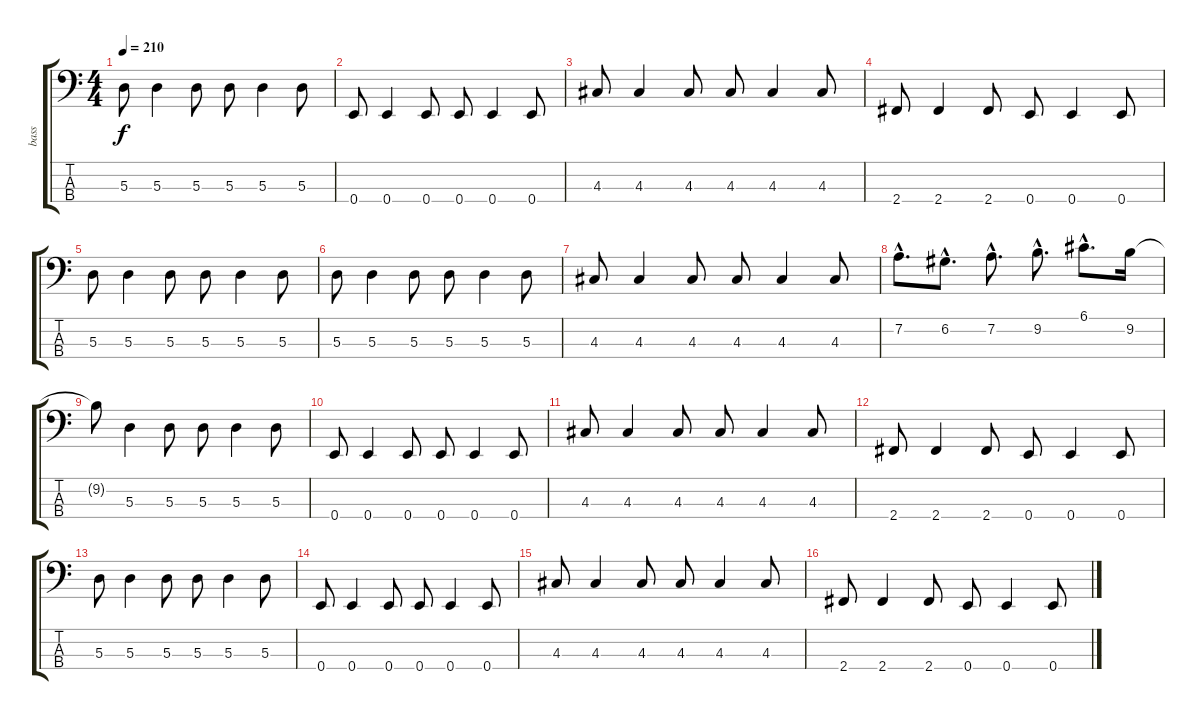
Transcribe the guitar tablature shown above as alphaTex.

\track ("bass" "bass") {instrument electricbassfinger}
\staff {score tabs}
\tuning (G2 D2 A1 E1) {hide}
\ts (4 4)
\tempo 210
\clef f4
\ks c
5.3.8{dy f} 5.3.4 5.3.8 5.3.8 5.3.4 5.3.8 |
0.4.8 0.4.4 0.4.8 0.4.8 0.4.4 0.4.8 |
4.3.8 4.3.4 4.3.8 4.3.8 4.3.4 4.3.8 |
2.4.8 2.4.4 2.4.8 0.4.8 0.4.4 0.4.8 |
5.3.8 5.3.4 5.3.8 5.3.8 5.3.4 5.3.8 |
5.3.8 5.3.4 5.3.8 5.3.8 5.3.4 5.3.8 |
4.3.8 4.3.4 4.3.8 4.3.8 4.3.4 4.3.8 |
7.2{hac}.8{d} 6.2{hac}.8{d} 7.2{hac}.8{d} 9.2{hac}.8{d} 6.1{hac}.8{d} 9.2.16 |
\section ("" "")
9.2{t}.8 5.3.4 5.3.8 5.3.8 5.3.4 5.3.8 |
0.4.8 0.4.4 0.4.8 0.4.8 0.4.4 0.4.8 |
4.3.8 4.3.4 4.3.8 4.3.8 4.3.4 4.3.8 |
2.4.8 2.4.4 2.4.8 0.4.8 0.4.4 0.4.8 |
5.3.8 5.3.4 5.3.8 5.3.8 5.3.4 5.3.8 |
0.4.8 0.4.4 0.4.8 0.4.8 0.4.4 0.4.8 |
4.3.8 4.3.4 4.3.8 4.3.8 4.3.4 4.3.8 |
2.4.8 2.4.4 2.4.8 0.4.8 0.4.4 0.4.8
